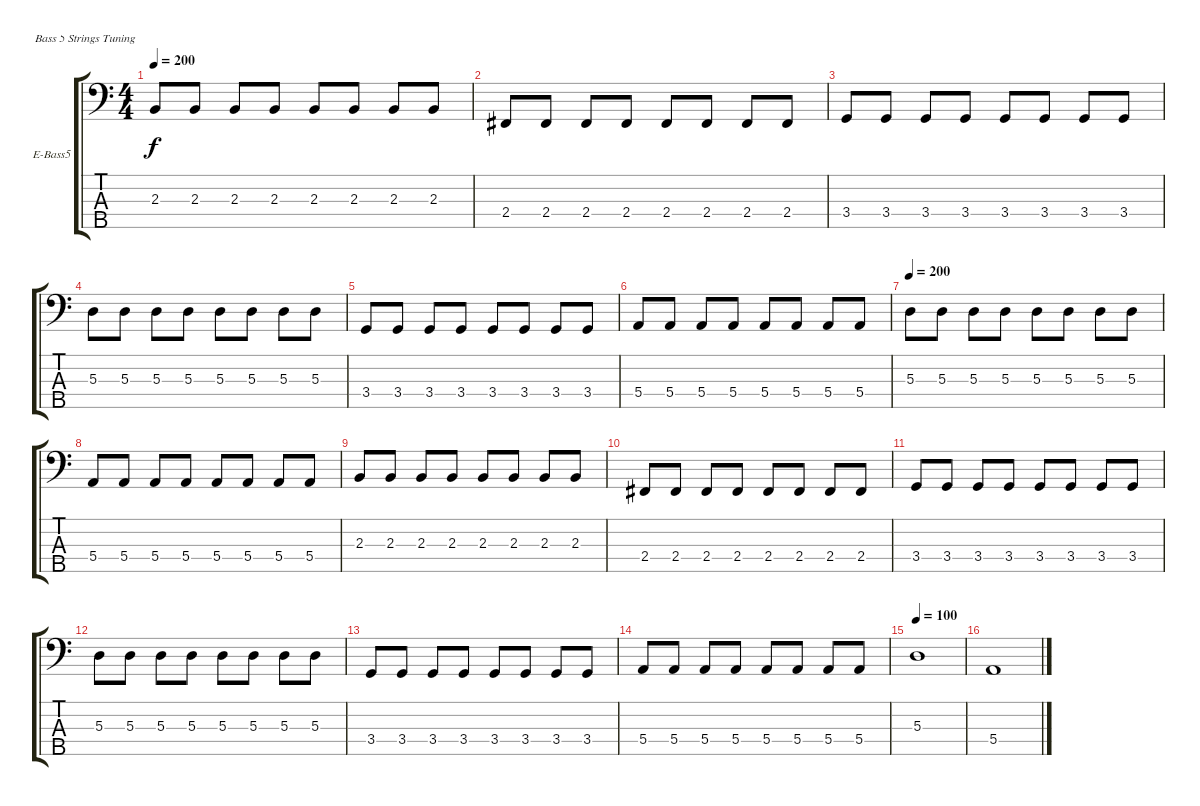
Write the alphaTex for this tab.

\bracketExtendMode groupsimilarinstruments
\firstSystemTrackNameOrientation horizontal
\otherSystemsTrackNameOrientation horizontal
\track ("Bajo" "E-Bass5") {instrument electricbassfinger}
\staff {score tabs}
\tuning (G2 D2 A1 E1 B0)
\ts (4 4)
\tempo 200
\clef f4
\ks c
2.3.8{dy f} 2.3.8 2.3.8 2.3.8 2.3.8 2.3.8 2.3.8 2.3.8 |
2.4.8 2.4.8 2.4.8 2.4.8 2.4.8 2.4.8 2.4.8 2.4.8 |
3.4.8 3.4.8 3.4.8 3.4.8 3.4.8 3.4.8 3.4.8 3.4.8 |
5.3.8 5.3.8 5.3.8 5.3.8 5.3.8 5.3.8 5.3.8 5.3.8 |
3.4.8 3.4.8 3.4.8 3.4.8 3.4.8 3.4.8 3.4.8 3.4.8 |
5.4.8 5.4.8 5.4.8 5.4.8 5.4.8 5.4.8 5.4.8 5.4.8 |
\tempo 200
5.3.8 5.3.8 5.3.8 5.3.8 5.3.8 5.3.8 5.3.8 5.3.8 |
5.4.8 5.4.8 5.4.8 5.4.8 5.4.8 5.4.8 5.4.8 5.4.8 |
2.3.8 2.3.8 2.3.8 2.3.8 2.3.8 2.3.8 2.3.8 2.3.8 |
2.4.8 2.4.8 2.4.8 2.4.8 2.4.8 2.4.8 2.4.8 2.4.8 |
3.4.8 3.4.8 3.4.8 3.4.8 3.4.8 3.4.8 3.4.8 3.4.8 |
5.3.8 5.3.8 5.3.8 5.3.8 5.3.8 5.3.8 5.3.8 5.3.8 |
3.4.8 3.4.8 3.4.8 3.4.8 3.4.8 3.4.8 3.4.8 3.4.8 |
5.4.8 5.4.8 5.4.8 5.4.8 5.4.8 5.4.8 5.4.8 5.4.8 |
\tempo 100
5.3.1 |
5.4.1
